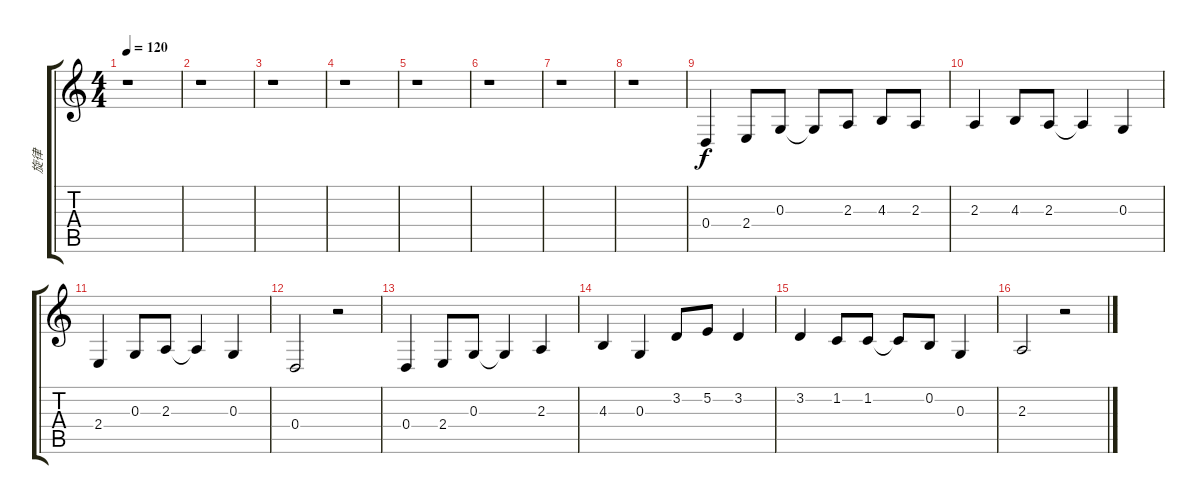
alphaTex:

\track ("旋律" "旋律") {instrument brightacousticpiano}
\staff {score tabs}
\tuning (E4 B3 G3 D3 A2 E2) {hide}
\ts (4 4)
\tempo 120
\clef g2
\ks c
r.1{dy f} |
r.1 |
r.1 |
r.1 |
r.1 |
r.1 |
r.1 |
r.1 |
0.4.4 2.4.8 0.3.8 0.3{t}.8 2.3.8 4.3.8 2.3.8 |
2.3.4 4.3.8 2.3.8 2.3{t}.4 0.3.4 |
2.4.4 0.3.8 2.3.8 2.3{t}.4 0.3.4 |
0.4.2 r.2 |
0.4.4 2.4.8 0.3.8 0.3{t}.4 2.3.4 |
4.3.4 0.3.4 3.2.8 5.2.8 3.2.4 |
3.2.4 1.2.8 1.2.8 1.2{t}.8 0.2.8 0.3.4 |
2.3.2 r.2
